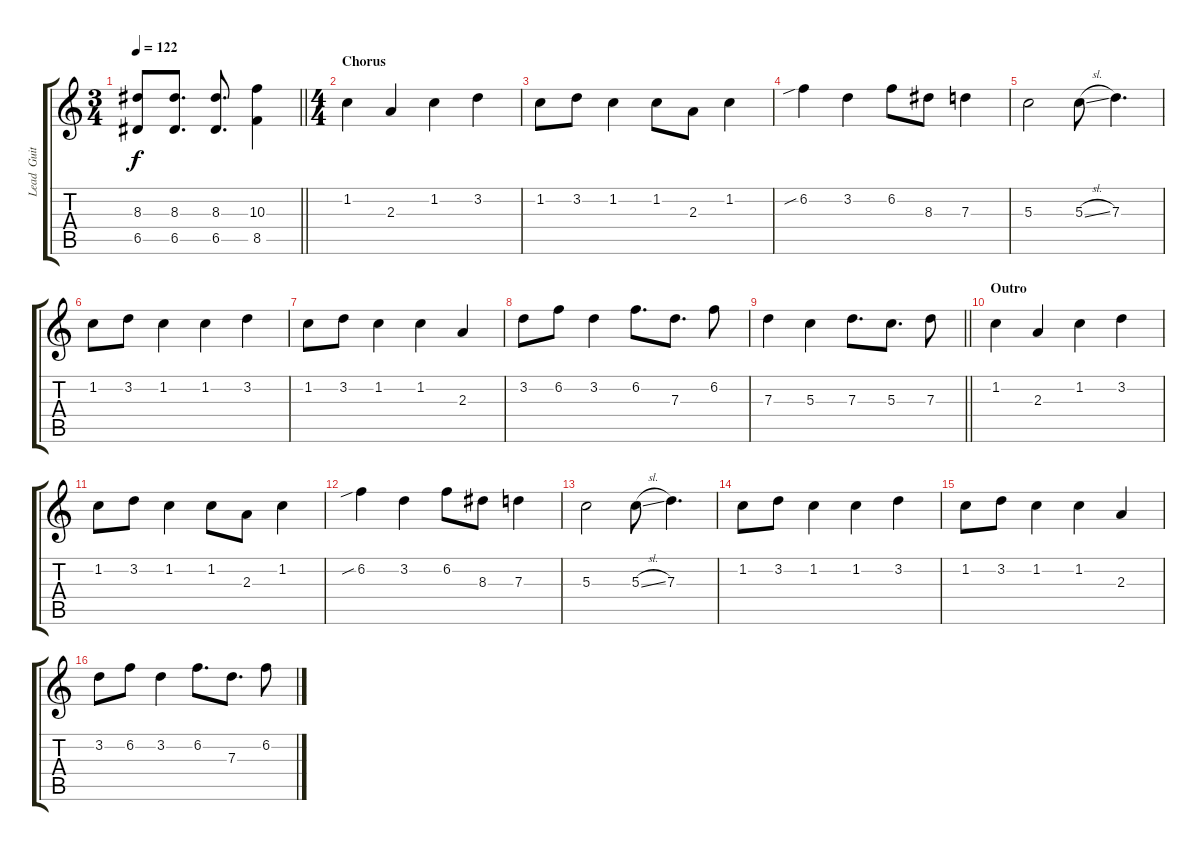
\track ("Lead  Guitar" "Lead  Guit") {instrument electricguitarclean}
\staff {score tabs}
\tuning (E4 B3 G3 D3 A2 E2) {hide}
\ts (3 4)
\tempo 122
\clef g2
\barLineRight lightlight
\ks c
(8.3{t} 6.5{t}).8{dy f} (8.3 6.5).8{d} (8.3 6.5).8{d} (10.3 8.5).4 |
\ts (4 4)
\section ("" "Chorus")
1.2.4{volume 10 balance 5 instrument overdrivenguitar} 2.3.4 1.2.4 3.2.4 |
1.2.8 3.2.8 1.2.4 1.2.8 2.3.8 1.2.4 |
6.2{sib}.4 3.2.4 6.2.8 8.3.8 7.3.4 |
5.3.2 5.3{sl}.8 7.3.4{d} |
1.2.8 3.2.8 1.2.4 1.2.4 3.2.4 |
1.2.8 3.2.8 1.2.4 1.2.4 2.3.4 |
3.2.8 6.2.8 3.2.4 6.2.8{d} 7.3.8{d} 6.2.8 |
\barLineRight lightlight
7.3.4 5.3.4 7.3.8{d} 5.3.8{d} 7.3.8 |
\section ("" "Outro")
1.2.4 2.3.4 1.2.4 3.2.4 |
1.2.8 3.2.8 1.2.4 1.2.8 2.3.8 1.2.4 |
6.2{sib}.4 3.2.4 6.2.8 8.3.8 7.3.4 |
5.3.2 5.3{sl}.8 7.3.4{d} |
1.2.8 3.2.8 1.2.4 1.2.4 3.2.4 |
1.2.8 3.2.8 1.2.4 1.2.4 2.3.4 |
3.2.8 6.2.8 3.2.4 6.2.8{d} 7.3.8{d} 6.2.8
